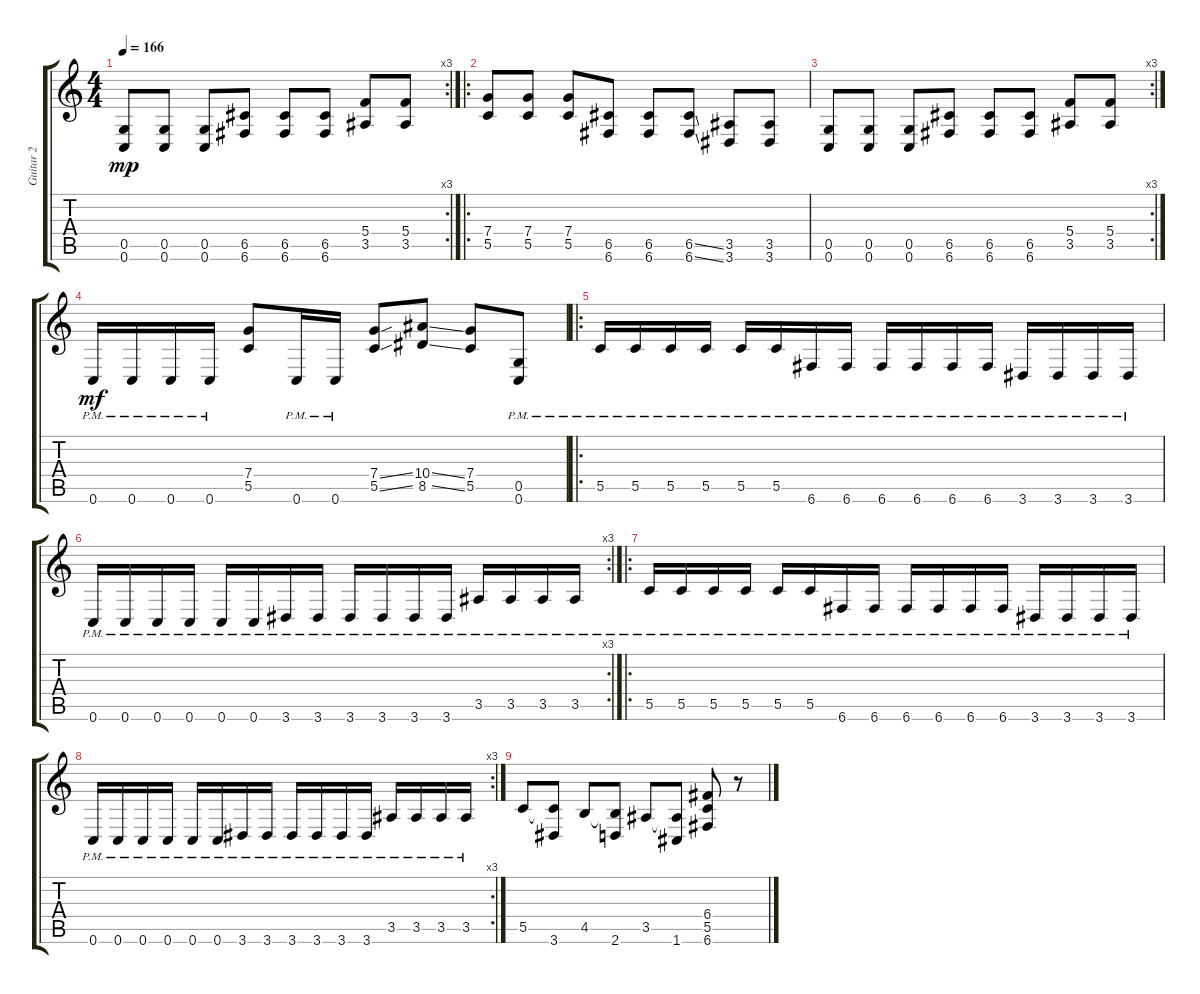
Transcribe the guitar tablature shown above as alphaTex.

\track ("Guitar 2" "Guitar 2") {instrument distortionguitar}
\staff {score tabs}
\tuning (D4 A3 F3 C3 G2 C2) {hide}
\rc 3
\ts (4 4)
\tempo 166
\clef g2
\ks c
(0.5 0.6).8{dy mp} (0.5 0.6).8 (0.5 0.6).8 (6.5 6.6).8 (6.5 6.6).8 (6.5 6.6).8 (5.4 3.5).8 (5.4 3.5).8 |
\ro
(7.4 5.5).8 (7.4 5.5).8 (7.4 5.5).8 (6.5 6.6).8 (6.5 6.6).8 (6.5{ss} 6.6{ss}).8 (3.5 3.6).8 (3.5 3.6).8 |
\rc 3
(0.5 0.6).8 (0.5 0.6).8 (0.5 0.6).8 (6.5 6.6).8 (6.5 6.6).8 (6.5 6.6).8 (5.4 3.5).8 (5.4 3.5).8 |
0.6{pm}.16{dy mf} 0.6{pm}.16 0.6{pm}.16 0.6{pm}.16 (7.4 5.5).8 0.6{pm}.16 0.6{pm}.16 (7.4{ss} 5.5{ss}).8 (10.4{ss} 8.5{ss}).8 (7.4 5.5).8 (0.5{pm} 0.6{pm}).8 |
\ro
5.5{pm}.16 5.5{pm}.16 5.5{pm}.16 5.5{pm}.16 5.5{pm}.16 5.5{pm}.16 6.6{pm}.16 6.6{pm}.16 6.6{pm}.16 6.6{pm}.16 6.6{pm}.16 6.6{pm}.16 3.6{pm}.16 3.6{pm}.16 3.6{pm}.16 3.6{pm}.16 |
\rc 3
0.6{pm}.16 0.6{pm}.16 0.6{pm}.16 0.6{pm}.16 0.6{pm}.16 0.6{pm}.16 3.6{pm}.16 3.6{pm}.16 3.6{pm}.16 3.6{pm}.16 3.6{pm}.16 3.6{pm}.16 3.5{pm}.16 3.5{pm}.16 3.5{pm}.16 3.5{pm}.16 |
\ro
5.5{pm}.16 5.5{pm}.16 5.5{pm}.16 5.5{pm}.16 5.5{pm}.16 5.5{pm}.16 6.6{pm}.16 6.6{pm}.16 6.6{pm}.16 6.6{pm}.16 6.6{pm}.16 6.6{pm}.16 3.6{pm}.16 3.6{pm}.16 3.6{pm}.16 3.6{pm}.16 |
\rc 3
0.6{pm}.16 0.6{pm}.16 0.6{pm}.16 0.6{pm}.16 0.6{pm}.16 0.6{pm}.16 3.6{pm}.16 3.6{pm}.16 3.6{pm}.16 3.6{pm}.16 3.6{pm}.16 3.6{pm}.16 3.5{pm}.16 3.5{pm}.16 3.5{pm}.16 3.5{pm}.16 |
5.5.8 (5.5{t} 3.6).8 4.5.8 (4.5{t} 2.6).8 3.5.8 (3.5{t} 1.6).8 (6.4 5.5 6.6).8 r.8
